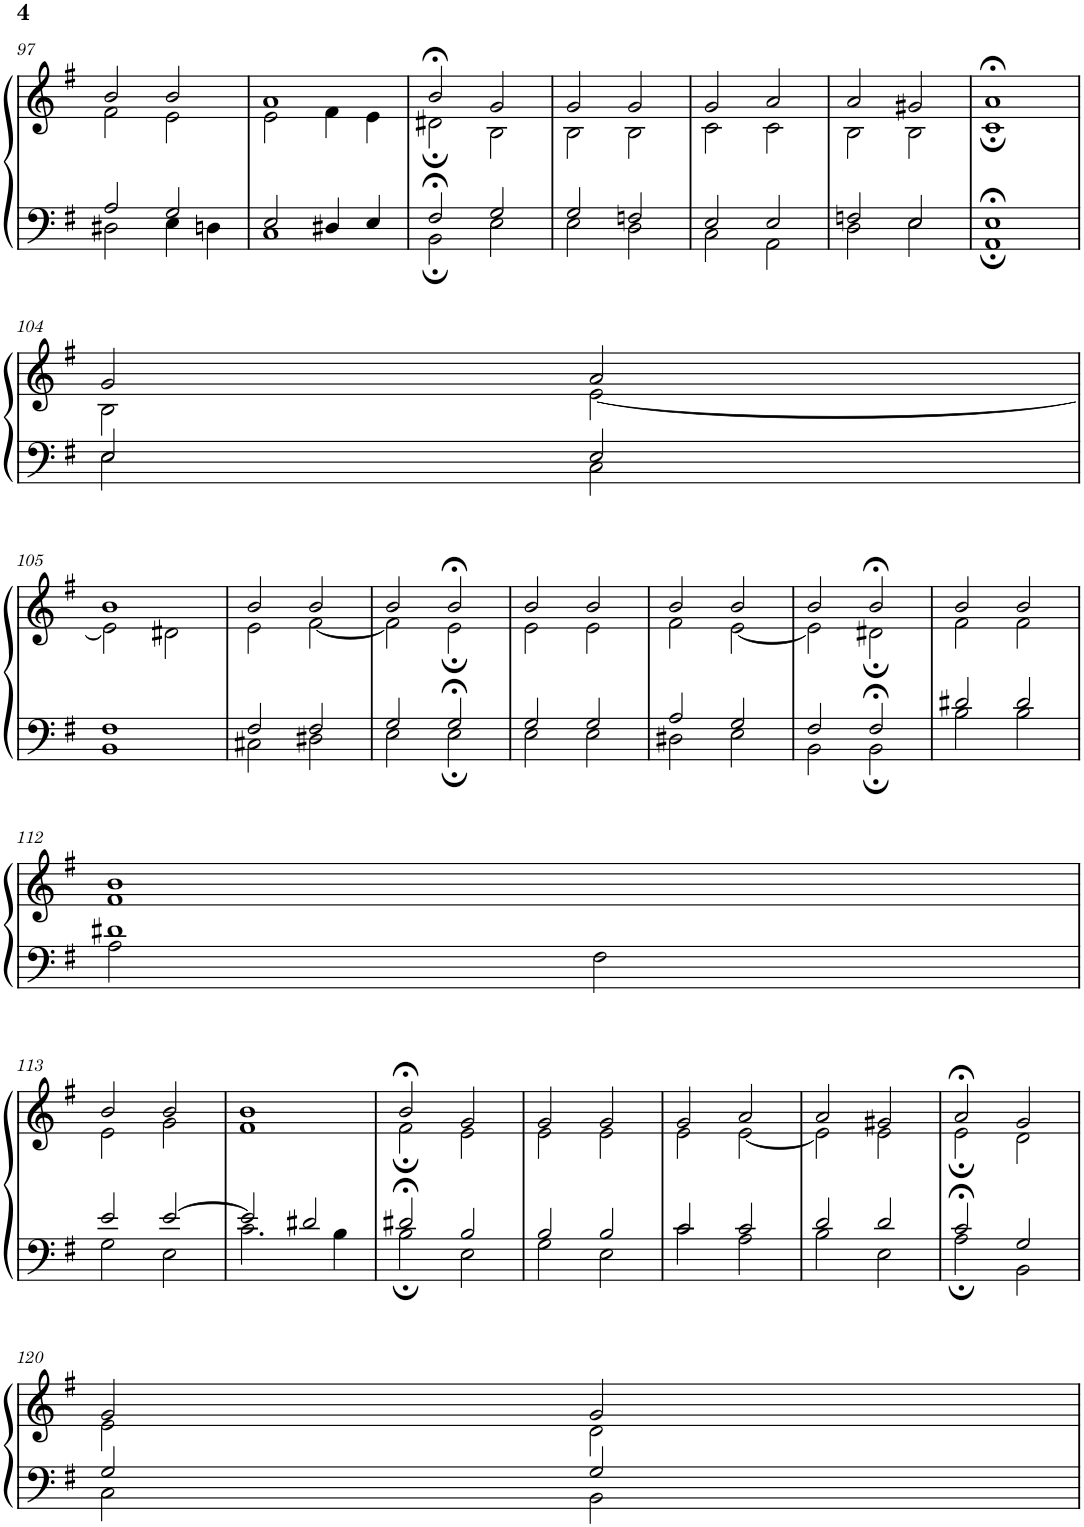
**kern	**kern
*part1	*part1
*staff2	*staff1
*I"Piano	*
*I'Pno.	*
!!LO:PB:g=z
*clefF4	*clefG2
*k[f#]	*k[f#]
*M4/4	*M4/4
*met(c)	*met(c)
=97	=97
*^	*^
2A/	2D#X\	2b/	2f#\
2G/	4E\	2b/	2e\
.	4Dn\	.	.
=98	=98	=98	=98
2E/	1C	1a	2e\
4D#X/	.	.	4f#\
4E/	.	.	4e\
=99	=99	=99	=99
2F#;</	2BB;\	2b;</	2d#X;\
2G/	2E\	2g/	2B\
=100	=100	=100	=100
2G/	2E\	2g/	2B\
2Fn/	2D\	2g/	2B\
=101	=101	=101	=101
2E/	2C\	2g/	2c\
2E/	2AA\	2a/	2c\
=102	=102	=102	=102
2Fn/	2D\	2a/	2B\
2E/	2E\	2g#X/	2B\
=103	=103	=103	=103
1E;<	1AA;	1a;<	1c;
!!LO:LB:g=z	!!
=104	=104	=104	=104
2E/	2E\	2g/	2B\
2E/	2C\	2a/	[2e\
!!LO:LB:g=z	!!
=105	=105	=105	=105
1F#	1BB	1b	2e\]
.	.	.	2d#X\
=106	=106	=106	=106
2F#/	2C#X\	2b/	2e\
2F#/	2D#X\	2b/	[2f#\
=107	=107	=107	=107
2G/	2E\	2b/	2f#\]
2G;</	2E;\	2b;</	2e;\
=108	=108	=108	=108
2G/	2E\	2b/	2e\
2G/	2E\	2b/	2e\
=109	=109	=109	=109
2A/	2D#X\	2b/	2f#\
2G/	2E\	2b/	[2e\
=110	=110	=110	=110
2F#/	2BB\	2b/	2e\]
2F#;</	2BB;\	2b;</	2d#X;\
=111	=111	=111	=111
2d#X/	2B\	2b/	2f#\
2d#/	2B\	2b/	2f#\
!!LO:LB:g=z	!!
=112	=112	=112	=112
1d#X	2A\	1b	1f#
.	2F#\	.	.
!!LO:LB:g=z	!!
=113	=113	=113	=113
2e/	2G\	2b/	2e\
[2e/	2E\	2b/	2g\
=114	=114	=114	=114
2e/]	2.c\	1b	1f#
2d#X/	.	.	.
.	4B\	.	.
=115	=115	=115	=115
2d#X;</	2B;\	2b;</	2f#;\
2B/	2E\	2g/	2e\
=116	=116	=116	=116
2B/	2G\	2g/	2e\
2B/	2E\	2g/	2e\
=117	=117	=117	=117
2c/	2c\	2g/	2e\
2c/	2A\	2a/	[2e\
=118	=118	=118	=118
2d/	2B\	2a/	2e\]
2d/	2E\	2g#X/	2e\
=119	=119	=119	=119
2c;</	2A;\	2a;</	2e;\
2G/	2BB\	2g/	2d\
!!LO:LB:g=z	!!
=120	=120	=120	=120
2G/	2C\	2g/	2e\
2G/	2BB\	2g/	2d\
*v	*v	*	*
*	*v	*v
=	=
*-	*-
